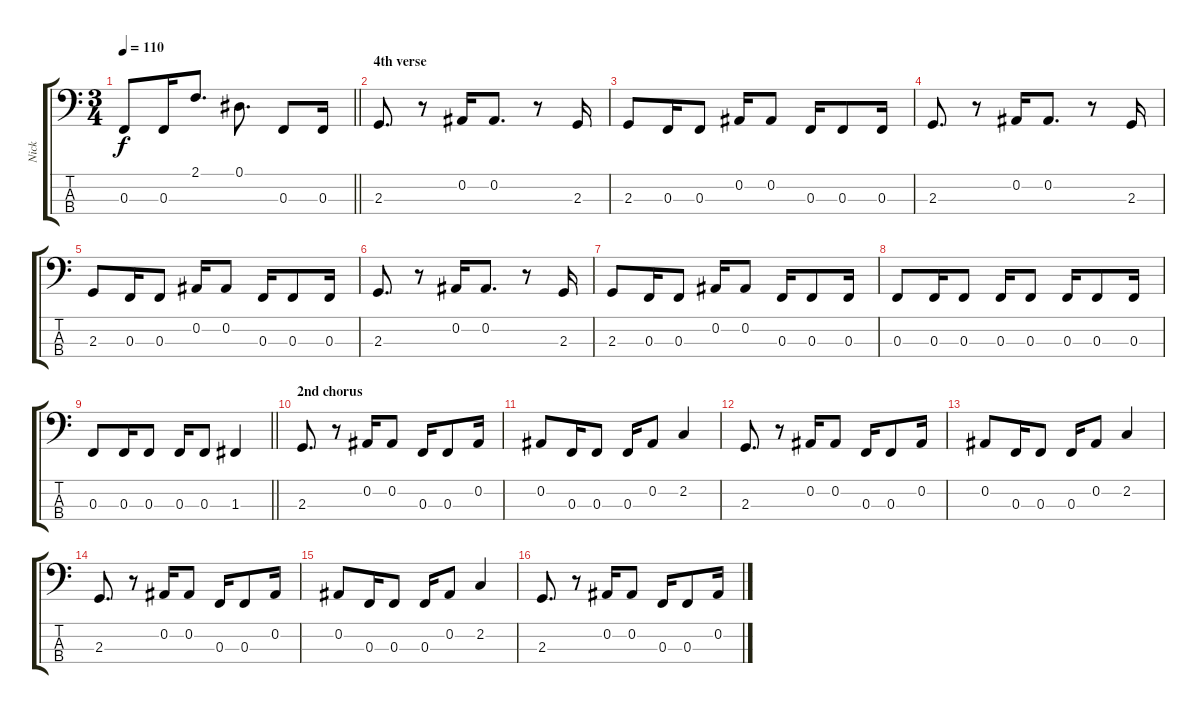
\track ("Nick" "Nick") {instrument electricbasspick}
\staff {score tabs}
\tuning (Eb2 Bb1 F1 C1) {hide}
\ts (3 4)
\tempo 110
\clef f4
\barLineRight lightlight
\ks c
0.3.8{dy f} 0.3.16 2.1.8{d} 0.1.8{d} 0.3.8 0.3.16 |
\section ("" "4th verse")
2.3.8{d} r.8 0.2.16 0.2.8{d} r.8 2.3.16 |
2.3.8 0.3.16 0.3.8 0.2.16 0.2.8 0.3.16 0.3.8 0.3.16 |
2.3.8{d} r.8 0.2.16 0.2.8{d} r.8 2.3.16 |
2.3.8 0.3.16 0.3.8 0.2.16 0.2.8 0.3.16 0.3.8 0.3.16 |
2.3.8{d} r.8 0.2.16 0.2.8{d} r.8 2.3.16 |
2.3.8 0.3.16 0.3.8 0.2.16 0.2.8 0.3.16 0.3.8 0.3.16 |
0.3.8 0.3.16 0.3.8 0.3.16 0.3.8 0.3.16 0.3.8 0.3.16 |
\barLineRight lightlight
0.3.8 0.3.16 0.3.8 0.3.16 0.3.8 1.3.4 |
\section ("" "2nd chorus")
2.3.8{d} r.8 0.2.16 0.2.8 0.3.16 0.3.8 0.2.16 |
0.2.8 0.3.16 0.3.8 0.3.16 0.2.8 2.2.4 |
2.3.8{d} r.8 0.2.16 0.2.8 0.3.16 0.3.8 0.2.16 |
0.2.8 0.3.16 0.3.8 0.3.16 0.2.8 2.2.4 |
2.3.8{d} r.8 0.2.16 0.2.8 0.3.16 0.3.8 0.2.16 |
0.2.8 0.3.16 0.3.8 0.3.16 0.2.8 2.2.4 |
2.3.8{d} r.8 0.2.16 0.2.8 0.3.16 0.3.8 0.2.16
